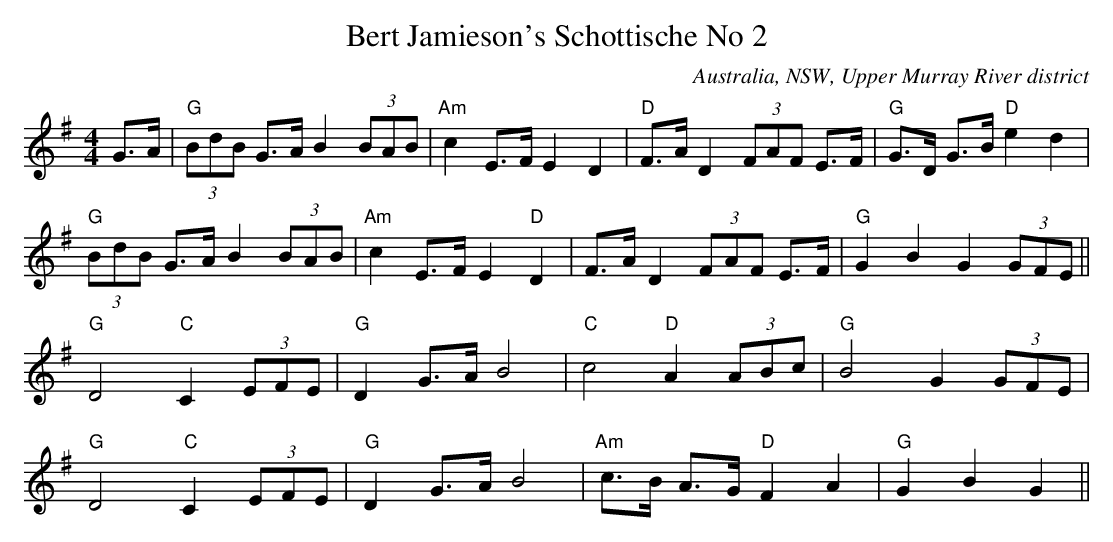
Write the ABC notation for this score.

X:1
T:Bert Jamieson's Schottische No 2
O:Australia, NSW, Upper Murray River district
M:4/4
L:1/8
K:G
G>A|"G"(3BdB G>AB2 (3BAB|"Am"c2E>FE2D2|"D"F>AD2 (3FAF E>F|"G"G>D G>B "D"e2d2|
"G"(3BdB G>AB2 (3BAB|"Am"c2E>FE2"D" D2|F>AD2 (3FAF E>F|"G"G2B2G2 (3GFE||
"G"D4"C"C2 (3EFE|"G"D2G>AB4|"C"c4"D"A2(3ABc|"G"B4G2 (3GFE|
"G"D4"C"C2(3EFE|"G"D2G>AB4|"Am"c>B A>G "D"F2A2|"G"G2B2G2||
